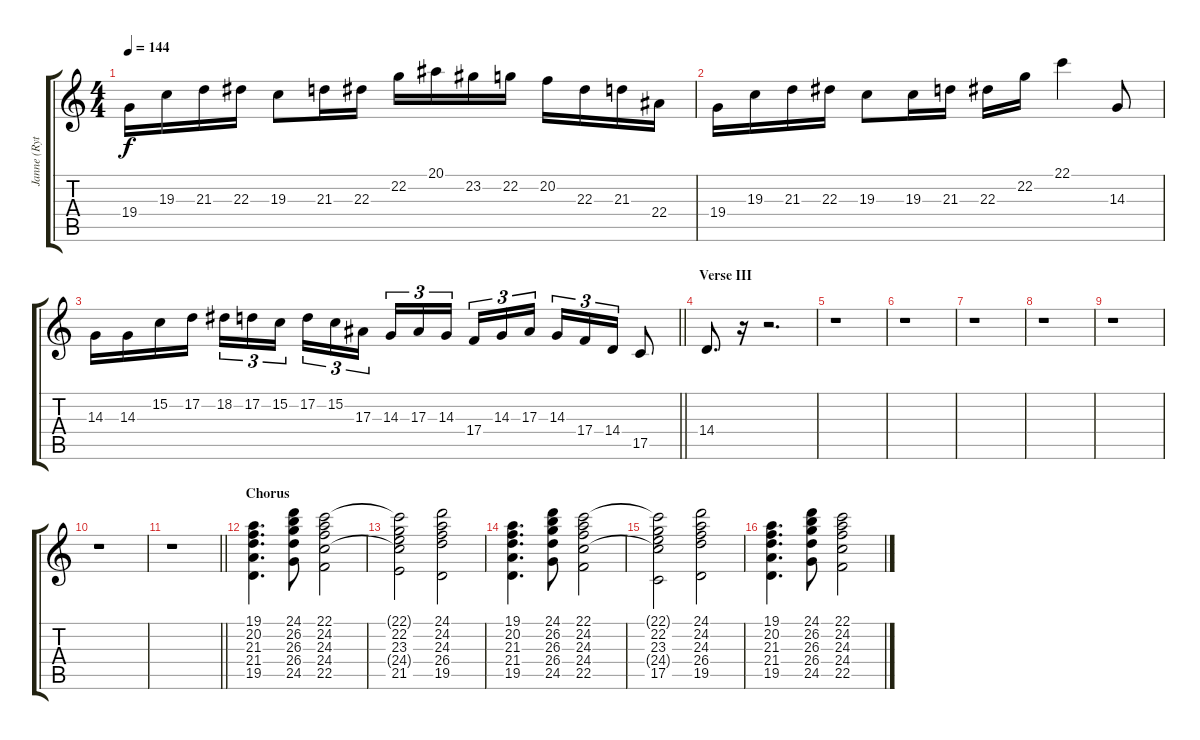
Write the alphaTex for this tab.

\track ("Janne (Rythm I)" "Janne (Ryt") {instrument churchorgan}
\staff {score tabs}
\tuning (D4 A3 F3 C3 G2 D2) {hide}
\ts (4 4)
\tempo 144
\clef g2
\ks c
19.4.16{dy f} 19.3.16 21.3.16 22.3.16 19.3.8 21.3.16 22.3.16 22.2.16 20.1.16 23.2.16 22.2.16 20.2.16 22.3.16 21.3.16 22.4.16 |
19.4.16 19.3.16 21.3.16 22.3.16 19.3.8 19.3.16 21.3.16 22.3.16 22.2.16 22.1.4 14.3.8 |
\barLineRight lightlight
14.3.16 14.3.16 15.2.16 17.2.16 18.2.16{tu (3 2)} 17.2.16{tu (3 2)} 15.2.16{tu (3 2) beam splitsecondary} 17.2.16{tu (3 2)} 15.2.16{tu (3 2)} 17.3.16{tu (3 2)} 14.3.16{tu (3 2)} 17.3.16{tu (3 2)} 14.3.16{tu (3 2) beam splitsecondary} 17.4.16{tu (3 2)} 14.3.16{tu (3 2)} 17.3.16{tu (3 2)} 14.3.16{tu (3 2)} 17.4.16{tu (3 2)} 14.4.16{tu (3 2)} 17.5.8 |
\section ("" "Verse III")
14.4.8{d} r.16 r.2{d} |
r.1 |
r.1 |
r.1 |
r.1 |
r.1 |
r.1 |
\barLineRight lightlight
r.1 |
\section ("" "Chorus")
(19.1 20.2 21.3 21.4 19.5).4{d volume 7 balance 8 instrument churchorgan} (24.1 26.2 26.3 26.4 24.5).8 (22.1 24.2 24.3 24.4 22.5).2 |
(22.1{t} 22.2 23.3 24.4{t} 21.5).2 (24.1 24.2 24.3 26.4 19.5).2 |
(19.1 20.2 21.3 21.4 19.5).4{d} (24.1 26.2 26.3 26.4 24.5).8 (22.1 24.2 24.3 24.4 22.5).2 |
(22.1{t} 22.2 23.3 24.4{t} 17.5).2 (24.1 24.2 24.3 26.4 19.5).2 |
(19.1 20.2 21.3 21.4 19.5).4{d} (24.1 26.2 26.3 26.4 24.5).8 (22.1 24.2 24.3 24.4 22.5).2
